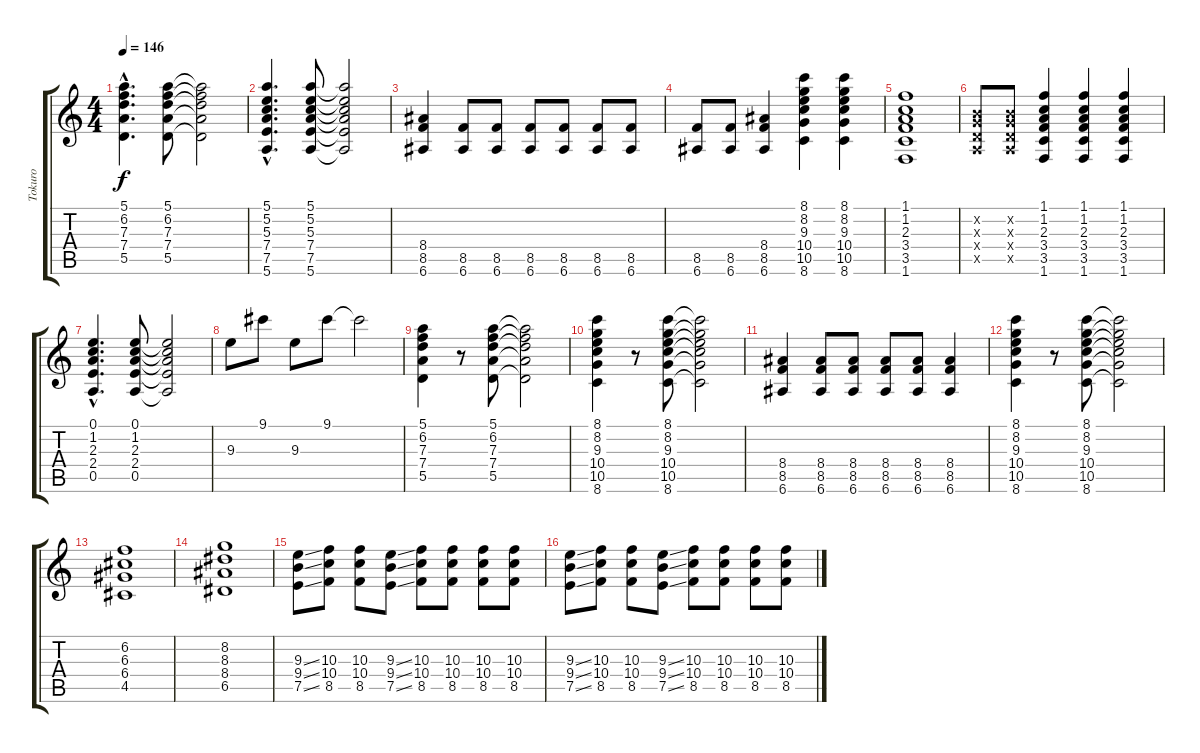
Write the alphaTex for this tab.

\track ("Tokuro" "Tokuro") {instrument distortionguitar}
\staff {score tabs}
\tuning (E4 B3 G3 D3 A2 E2) {hide}
\ts (4 4)
\tempo 146
\clef g2
\ks c
(5.1{hac} 6.2{hac} 7.3{hac} 7.4{hac} 5.5{hac}).4{d dy f} (5.1 6.2 7.3 7.4 5.5).8 (5.1{t} 6.2{t} 7.3{t} 7.4{t} 5.5{t}).2 |
(5.1{hac} 5.2{hac} 5.3{hac} 7.4{hac} 7.5{hac} 5.6{hac}).4{d} (5.1 5.2 5.3 7.4 7.5 5.6).8 (5.1{t} 5.2{t} 5.3{t} 7.4{t} 7.5{t} 5.6{t}).2 |
(8.4 8.5 6.6).4 (8.5 6.6).8 (8.5 6.6).8 (8.5 6.6).8 (8.5 6.6).8 (8.5 6.6).8 (8.5 6.6).8 |
(8.5 6.6).8 (8.5 6.6).8 (8.4 8.5 6.6).4 (8.1 8.2 9.3 10.4 10.5 8.6).4 (8.1 8.2 9.3 10.4 10.5 8.6).4 |
(1.1 1.2 2.3 3.4 3.5 1.6).1 |
(0.2{x} 0.3{x} 0.4{x} 0.5{x}).8 (0.2{x} 0.3{x} 0.4{x} 0.5{x}).8 (1.1 1.2 2.3 3.4 3.5 1.6).4 (1.1 1.2 2.3 3.4 3.5 1.6).4 (1.1 1.2 2.3 3.4 3.5 1.6).4 |
(0.1{hac} 1.2{hac} 2.3{hac} 2.4{hac} 0.5{hac}).4{d} (0.1 1.2 2.3 2.4 0.5).8 (0.1{t} 1.2{t} 2.3{t} 2.4{t} 0.5{t}).2 |
9.3.8 9.1.8 9.3.8 9.1.8 9.1{t}.2 |
(5.1 6.2 7.3 7.4 5.5).4 r.8 (5.1 6.2 7.3 7.4 5.5).8 (5.1{t} 6.2{t} 7.3{t} 7.4{t} 5.5{t}).2 |
(8.1 8.2 9.3 10.4 10.5 8.6).4 r.8 (8.1 8.2 9.3 10.4 10.5 8.6).8 (8.1{t} 8.2{t} 9.3{t} 10.4{t} 10.5{t} 8.6{t}).2 |
(8.4 8.5 6.6).4 (8.4 8.5 6.6).8 (8.4 8.5 6.6).8 (8.4 8.5 6.6).8 (8.4 8.5 6.6).8 (8.4 8.5 6.6).4 |
(8.1 8.2 9.3 10.4 10.5 8.6).4 r.8 (8.1 8.2 9.3 10.4 10.5 8.6).8 (8.1{t} 8.2{t} 9.3{t} 10.4{t} 10.5{t} 8.6{t}).2 |
(6.2 6.3 6.4 4.5).1 |
(8.2 8.3 8.4 6.5).1 |
(9.3{ss} 9.4{ss} 7.5{ss}).8 (10.3 10.4 8.5).8 (10.3 10.4 8.5).8 (9.3{ss} 9.4{ss} 7.5{ss}).8 (10.3 10.4 8.5).8 (10.3 10.4 8.5).8 (10.3 10.4 8.5).8 (10.3 10.4 8.5).8 |
(9.3{ss} 9.4{ss} 7.5{ss}).8 (10.3 10.4 8.5).8 (10.3 10.4 8.5).8 (9.3{ss} 9.4{ss} 7.5{ss}).8 (10.3 10.4 8.5).8 (10.3 10.4 8.5).8 (10.3 10.4 8.5).8 (10.3 10.4 8.5).8
